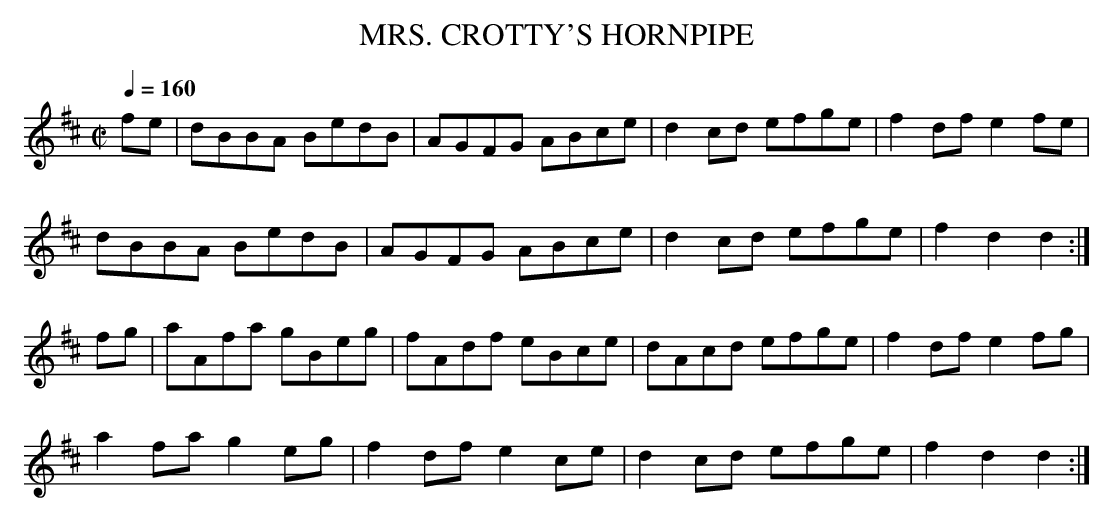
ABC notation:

X:1
T:MRS. CROTTY'S HORNPIPE
Q:1/4=160
L:1/8
M:C|
K:D
fe|dBBA BedB|AGFG ABce|d2cd efge|f2df e2fe|
dBBA BedB|AGFG ABce|d2 cd efge|f2 d2 d2:|
fg|aAfa gBeg|fAdf eBce|dAcd efge|f2df e2 fg|
a2fa g2eg|f2df e2ce|d2 cd efge|f2 d2 d2:|
